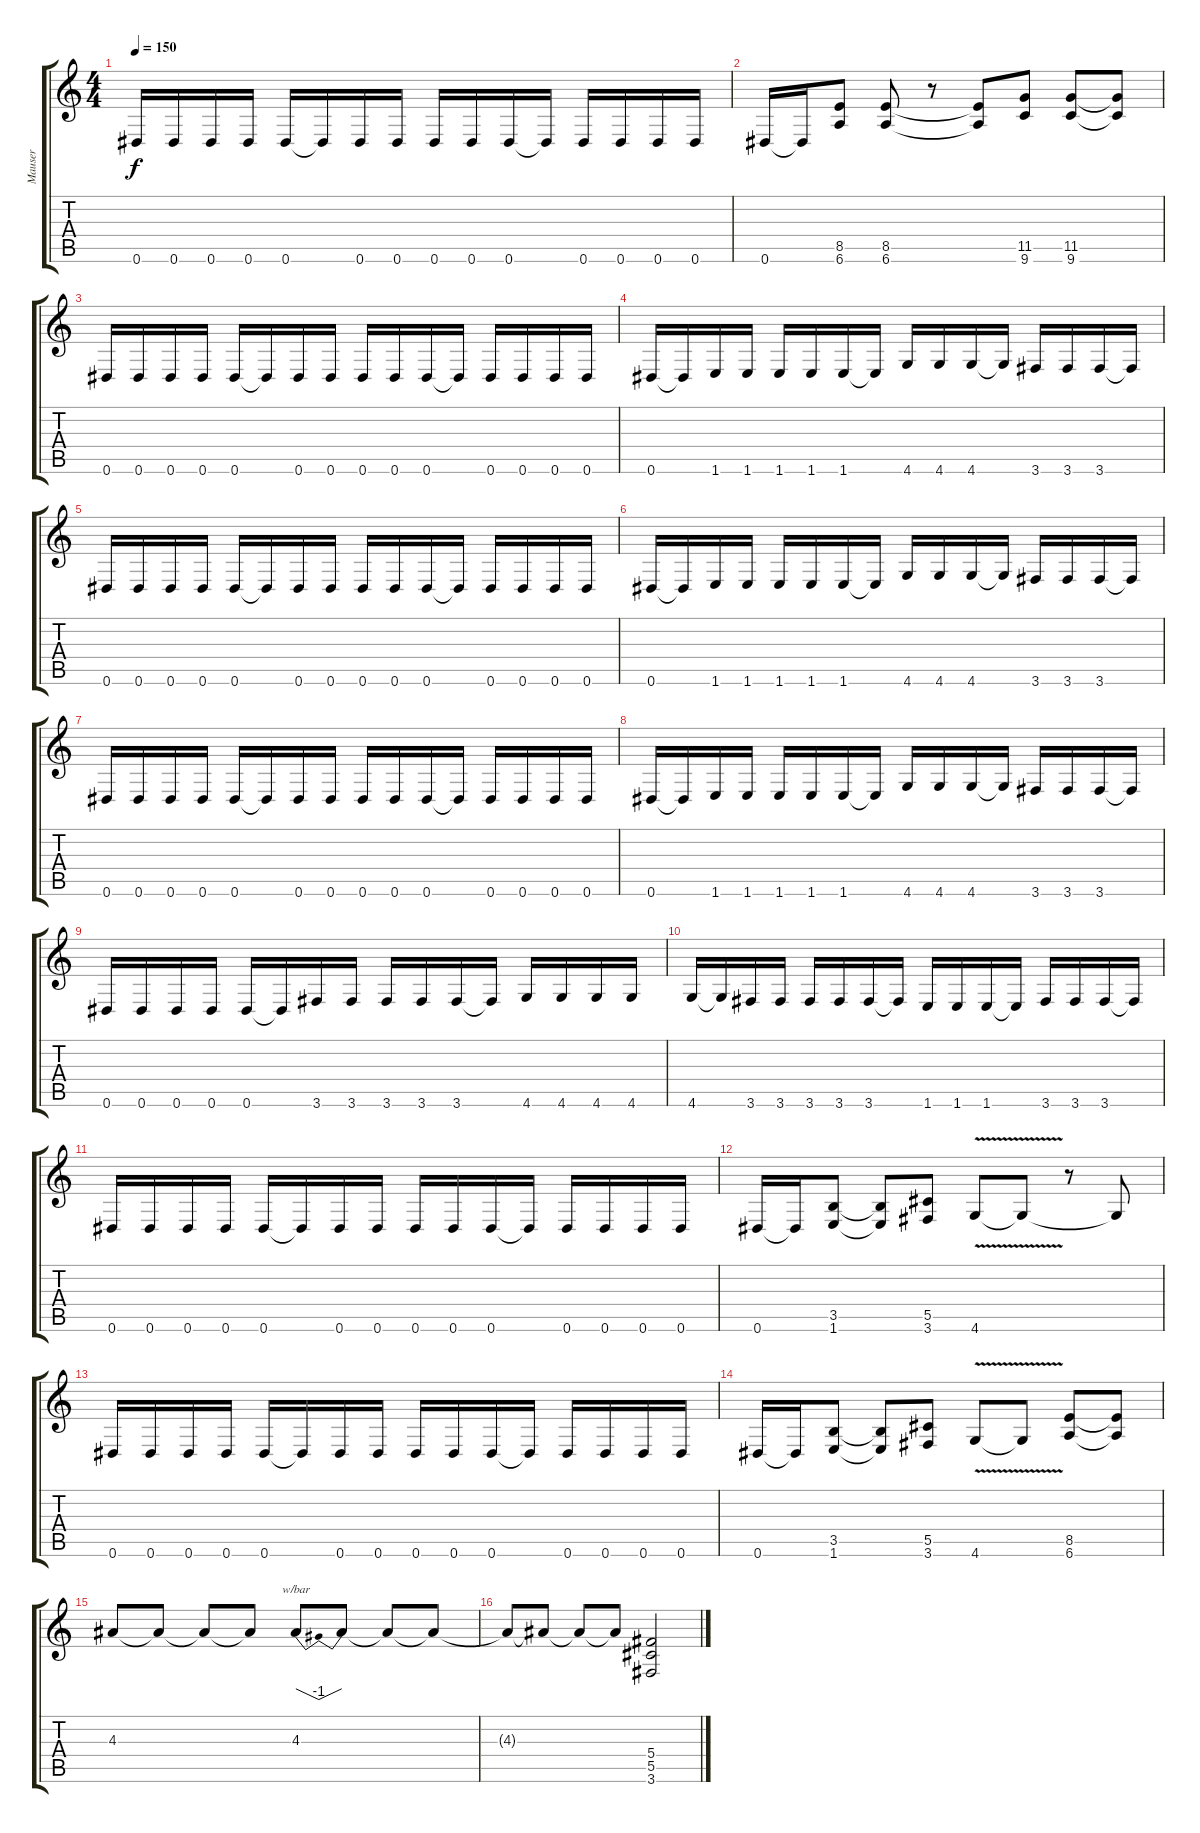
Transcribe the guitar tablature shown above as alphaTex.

\track ("Mauser" "Mauser") {instrument distortionguitar}
\staff {score tabs}
\tuning (Eb4 Bb3 Gb3 Db3 Ab2 Eb2) {hide}
\ts (4 4)
\tempo 150
\clef g2
\ks c
0.6.16{dy f} 0.6.16 0.6.16 0.6.16 0.6.16 0.6{t}.16 0.6.16 0.6.16 0.6.16 0.6.16 0.6.16 0.6{t}.16 0.6.16 0.6.16 0.6.16 0.6.16 |
0.6.16 0.6{t}.16 (8.5 6.6).8 (8.5 6.6).8 r.8 (8.5{t} 6.6{t}).8 (11.5 9.6).8 (11.5 9.6).8 (11.5{t} 9.6{t}).8 |
0.6.16 0.6.16 0.6.16 0.6.16 0.6.16 0.6{t}.16 0.6.16 0.6.16 0.6.16 0.6.16 0.6.16 0.6{t}.16 0.6.16 0.6.16 0.6.16 0.6.16 |
0.6.16 0.6{t}.16 1.6.16 1.6.16 1.6.16 1.6.16 1.6.16 1.6{t}.16 4.6.16 4.6.16 4.6.16 4.6{t}.16 3.6.16 3.6.16 3.6.16 3.6{t}.16 |
0.6.16 0.6.16 0.6.16 0.6.16 0.6.16 0.6{t}.16 0.6.16 0.6.16 0.6.16 0.6.16 0.6.16 0.6{t}.16 0.6.16 0.6.16 0.6.16 0.6.16 |
0.6.16 0.6{t}.16 1.6.16 1.6.16 1.6.16 1.6.16 1.6.16 1.6{t}.16 4.6.16 4.6.16 4.6.16 4.6{t}.16 3.6.16 3.6.16 3.6.16 3.6{t}.16 |
0.6.16 0.6.16 0.6.16 0.6.16 0.6.16 0.6{t}.16 0.6.16 0.6.16 0.6.16 0.6.16 0.6.16 0.6{t}.16 0.6.16 0.6.16 0.6.16 0.6.16 |
0.6.16 0.6{t}.16 1.6.16 1.6.16 1.6.16 1.6.16 1.6.16 1.6{t}.16 4.6.16 4.6.16 4.6.16 4.6{t}.16 3.6.16 3.6.16 3.6.16 3.6{t}.16 |
0.6.16 0.6.16 0.6.16 0.6.16 0.6.16 0.6{t}.16 3.6.16 3.6.16 3.6.16 3.6.16 3.6.16 3.6{t}.16 4.6.16 4.6.16 4.6.16 4.6.16 |
4.6.16 4.6{t}.16 3.6.16 3.6.16 3.6.16 3.6.16 3.6.16 3.6{t}.16 1.6.16 1.6.16 1.6.16 1.6{t}.16 3.6.16 3.6.16 3.6.16 3.6{t}.16 |
0.6.16 0.6.16 0.6.16 0.6.16 0.6.16 0.6{t}.16 0.6.16 0.6.16 0.6.16 0.6.16 0.6.16 0.6{t}.16 0.6.16 0.6.16 0.6.16 0.6.16 |
0.6.16 0.6{t}.16 (3.5 1.6).8 (3.5{t} 1.6{t}).8 (5.5 3.6).8 4.6{v}.8 4.6{t}.8 r.8 4.6{t}.8 |
0.6.16 0.6.16 0.6.16 0.6.16 0.6.16 0.6{t}.16 0.6.16 0.6.16 0.6.16 0.6.16 0.6.16 0.6{t}.16 0.6.16 0.6.16 0.6.16 0.6.16 |
0.6.16 0.6{t}.16 (3.5 1.6).8 (3.5{t} 1.6{t}).8 (5.5 3.6).8 4.6{v}.8 4.6{t}.8 (8.5 6.6).8 (8.5{t} 6.6{t}).8 |
4.3.8 4.3{t}.8 4.3{t}.8 4.3{t}.8 4.3.8{tbe (dip default 0 0 30 -4 60 0)} 4.3{t}.8 4.3{t}.8 4.3{t}.8 |
4.3{t}.8 4.3{t}.8 4.3{t}.8 4.3{t}.8 (5.4 5.5 3.6).2
